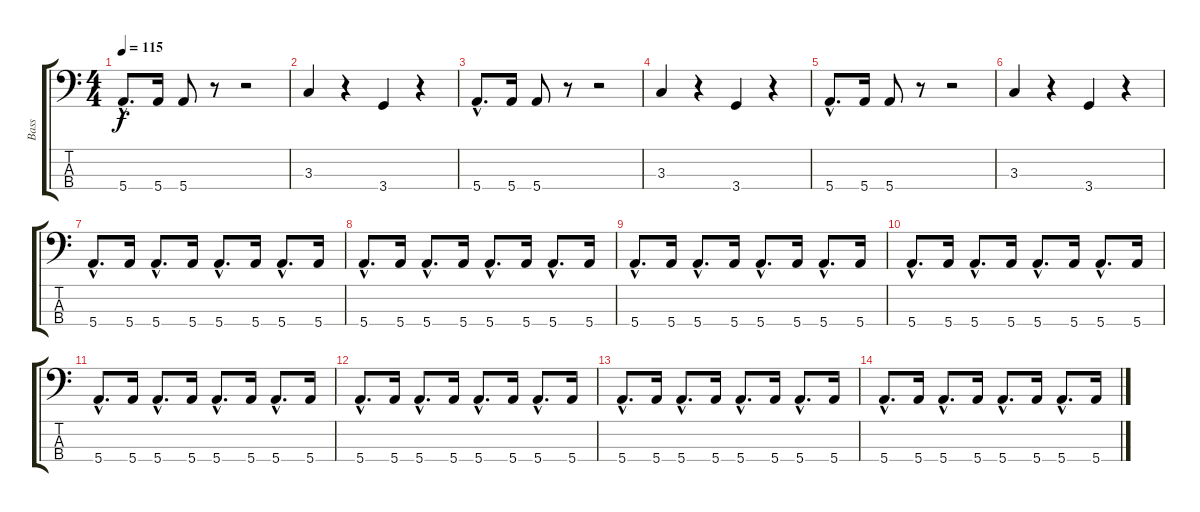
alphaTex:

\track ("Bass" "Bass") {instrument electricbassfinger}
\staff {score tabs}
\tuning (G2 D2 A1 E1) {hide}
\ts (4 4)
\tempo 115
\clef f4
\ks c
5.4{hac}.8{d dy f} 5.4.16 5.4.8 r.8 r.2 |
3.3.4 r.4 3.4.4 r.4 |
5.4{hac}.8{d} 5.4.16 5.4.8 r.8 r.2 |
3.3.4 r.4 3.4.4 r.4 |
5.4{hac}.8{d} 5.4.16 5.4.8 r.8 r.2 |
3.3.4 r.4 3.4.4 r.4 |
5.4{hac}.8{d} 5.4.16 5.4{hac}.8{d} 5.4.16 5.4{hac}.8{d} 5.4.16 5.4{hac}.8{d} 5.4.16 |
5.4{hac}.8{d} 5.4.16 5.4{hac}.8{d} 5.4.16 5.4{hac}.8{d} 5.4.16 5.4{hac}.8{d} 5.4.16 |
5.4{hac}.8{d} 5.4.16 5.4{hac}.8{d} 5.4.16 5.4{hac}.8{d} 5.4.16 5.4{hac}.8{d} 5.4.16 |
5.4{hac}.8{d} 5.4.16 5.4{hac}.8{d} 5.4.16 5.4{hac}.8{d} 5.4.16 5.4{hac}.8{d} 5.4.16 |
5.4{hac}.8{d} 5.4.16 5.4{hac}.8{d} 5.4.16 5.4{hac}.8{d} 5.4.16 5.4{hac}.8{d} 5.4.16 |
5.4{hac}.8{d} 5.4.16 5.4{hac}.8{d} 5.4.16 5.4{hac}.8{d} 5.4.16 5.4{hac}.8{d} 5.4.16 |
5.4{hac}.8{d} 5.4.16 5.4{hac}.8{d} 5.4.16 5.4{hac}.8{d} 5.4.16 5.4{hac}.8{d} 5.4.16 |
5.4{hac}.8{d} 5.4.16 5.4{hac}.8{d} 5.4.16 5.4{hac}.8{d} 5.4.16 5.4{hac}.8{d} 5.4.16
